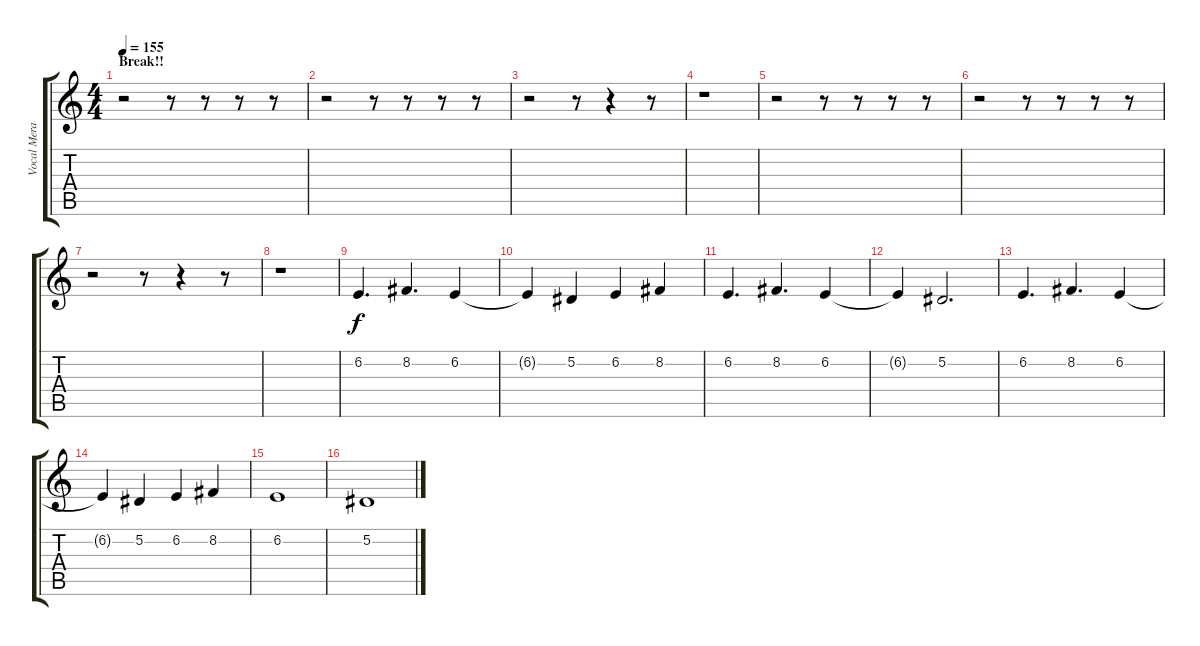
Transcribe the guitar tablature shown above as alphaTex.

\track ("Vocal Merami" "Vocal Mera") {instrument sopranosax}
\staff {score tabs}
\tuning (Eb4 Bb3 Gb3 Db3 Ab2 Db2) {hide}
\ts (4 4)
\section ("" "Break!!")
\tempo 155
\clef g2
\ks c
r.2{dy f} r.8 r.8 r.8 r.8 |
r.2 r.8 r.8 r.8 r.8 |
r.2 r.8 r.4 r.8 |
r.1 |
r.2 r.8 r.8 r.8 r.8 |
r.2 r.8 r.8 r.8 r.8 |
r.2 r.8 r.4 r.8 |
r.1 |
6.2.4{d} 8.2.4{d} 6.2.4 |
6.2{t}.4 5.2.4 6.2.4 8.2.4 |
6.2.4{d} 8.2.4{d} 6.2.4 |
6.2{t}.4 5.2.2{d} |
6.2.4{d} 8.2.4{d} 6.2.4 |
6.2{t}.4 5.2.4 6.2.4 8.2.4 |
6.2.1 |
5.2.1
